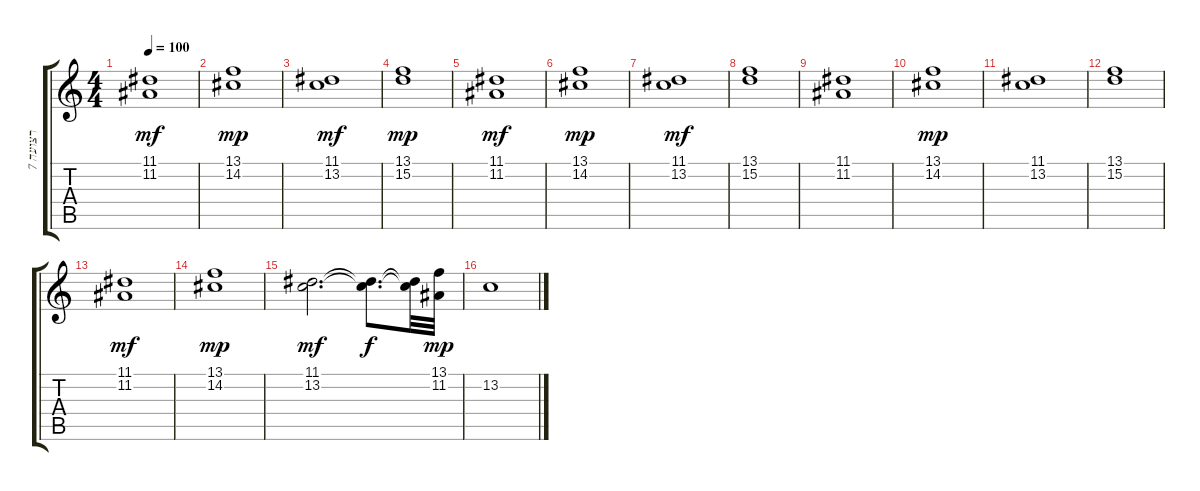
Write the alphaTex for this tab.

\track ("רצועה 7" "רצועה 7") {instrument percussiveorgan}
\staff {score tabs}
\tuning (E4 B3 G3 D3 A2 E2) {hide}
\ts (4 4)
\tempo 100
\clef g2
\ks c
(11.1 11.2).1{dy mf} |
(13.1 14.2).1{dy mp} |
(11.1 13.2).1{dy mf} |
(13.1 15.2).1{dy mp} |
(11.1 11.2).1{dy mf} |
(13.1 14.2).1{dy mp} |
(11.1 13.2).1{dy mf} |
(13.1 15.2).1 |
(11.1 11.2).1 |
(13.1 14.2).1{dy mp} |
(11.1 13.2).1 |
(13.1 15.2).1 |
(11.1 11.2).1{dy mf} |
(13.1 14.2).1{dy mp} |
(11.1 13.2).2{d dy mf} (11.1{t} 13.2{t}).8{d dy f} (11.1{t} 13.2{t}).32 (13.1 11.2).32{dy mp} |
13.2.1
